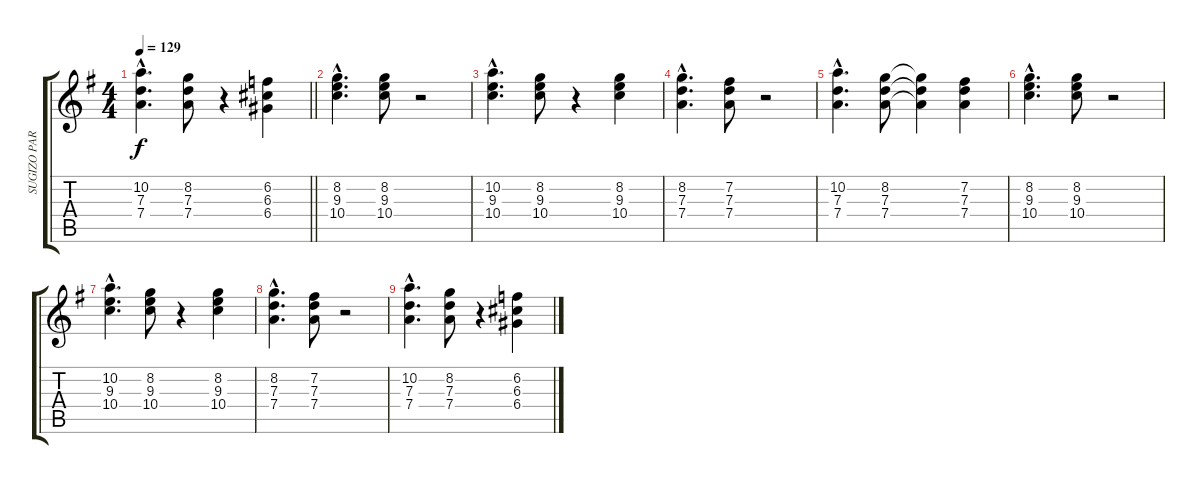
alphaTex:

\track ("SUGIZO PART 2" "SUGIZO PAR") {instrument distortionguitar}
\staff {score tabs}
\tuning (E4 B3 G3 D3 A2 E2) {hide}
\ts (4 4)
\tempo 129
\clef g2
\barLineRight lightlight
\ks g
(10.2{hac} 7.3{hac} 7.4{hac}).4{d dy f} (8.2 7.3 7.4).8 r.4 (6.2 6.3 6.4).4 |
(8.2{hac} 9.3{hac} 10.4{hac}).4{d} (8.2 9.3 10.4).8 r.2 |
(10.2{hac} 9.3{hac} 10.4{hac}).4{d} (8.2 9.3 10.4).8 r.4 (8.2 9.3 10.4).4 |
(8.2{hac} 7.3{hac} 7.4{hac}).4{d} (7.2 7.3 7.4).8 r.2 |
(10.2{hac} 7.3{hac} 7.4{hac}).4{d} (8.2 7.3 7.4).8 (8.2{t} 7.3{t} 7.4{t}).4 (7.2 7.3 7.4).4 |
(8.2{hac} 9.3{hac} 10.4{hac}).4{d} (8.2 9.3 10.4).8 r.2 |
(10.2{hac} 9.3{hac} 10.4{hac}).4{d} (8.2 9.3 10.4).8 r.4 (8.2 9.3 10.4).4 |
(8.2{hac} 7.3{hac} 7.4{hac}).4{d} (7.2 7.3 7.4).8 r.2 |
(10.2{hac} 7.3{hac} 7.4{hac}).4{d} (8.2 7.3 7.4).8 r.4 (6.2 6.3 6.4).4
